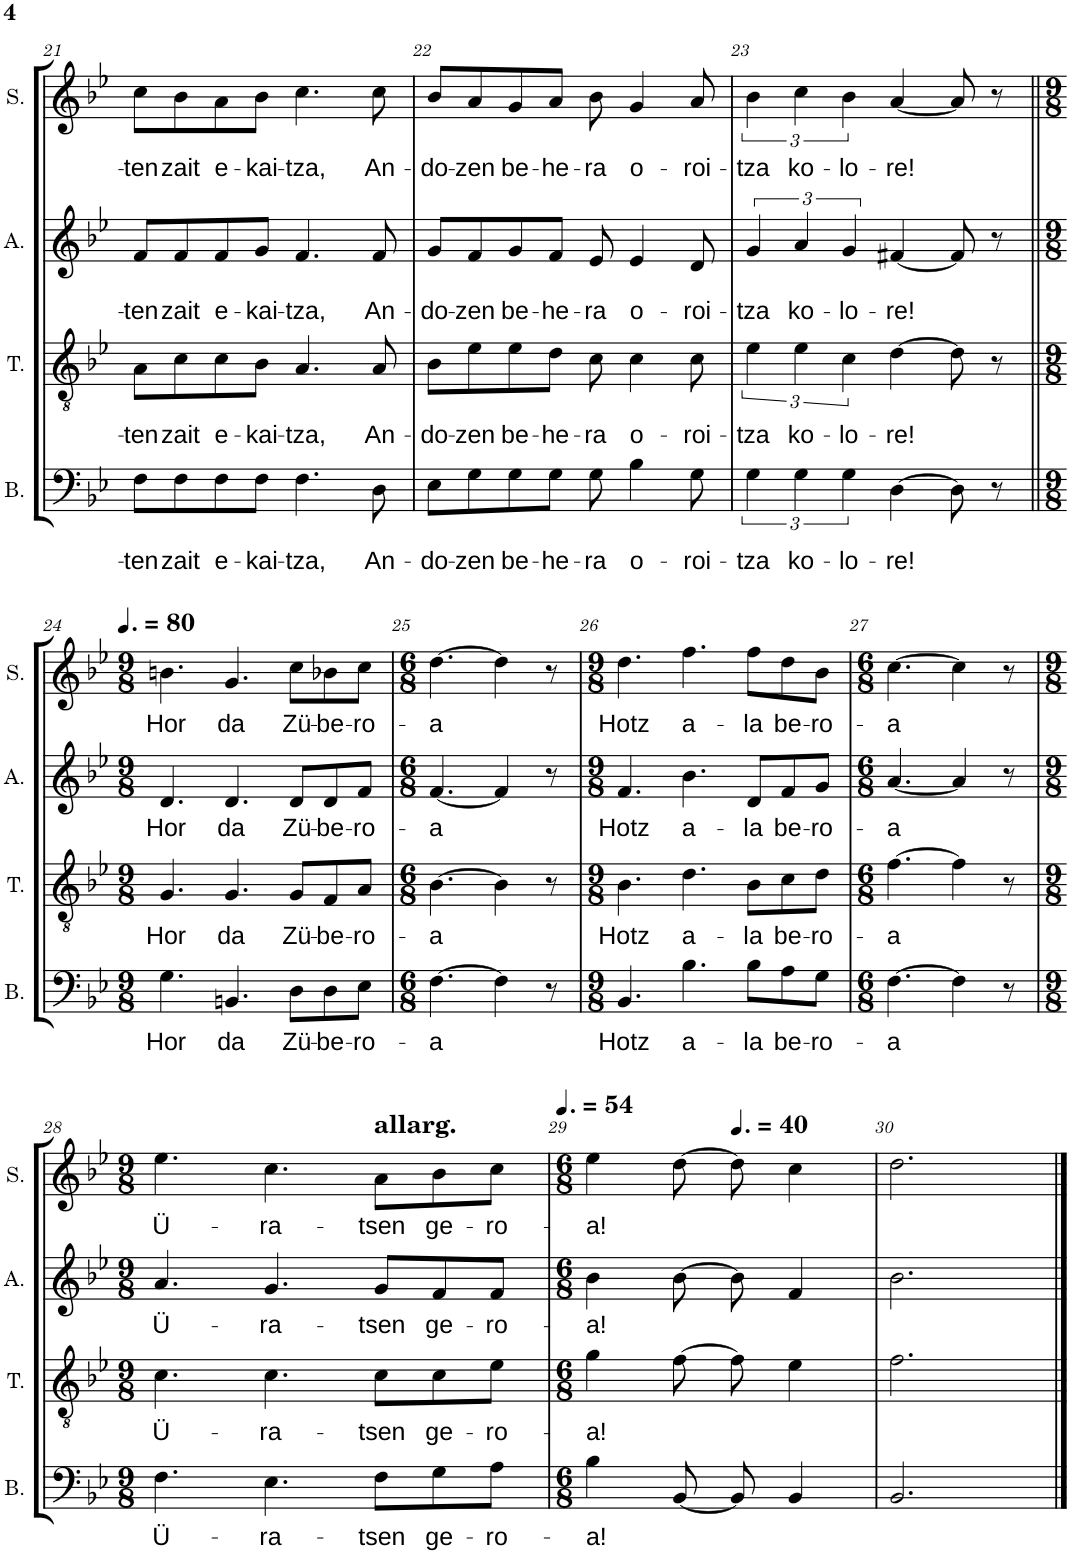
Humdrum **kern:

**kern	**text	**text	**kern	**text	**text	**kern	**text	**text	**kern	**text	**text
*part4	*part4	*part4	*part3	*part3	*part3	*part2	*part2	*part2	*part1	*part1	*part1
*staff4	*staff4	*staff4	*staff3	*staff3	*staff3	*staff2	*staff2	*staff2	*staff1	*staff1	*staff1
*I"Basse	*	*	*I"Ténor	*	*	*I"Alto	*	*	*I"Soprano	*	*
*I'B.	*	*	*I'T.	*	*	*I'A.	*	*	*I'S.	*	*
!!LO:PB:g=z
*clefF4	*	*	*clefGv2	*	*	*clefG2	*	*	*clefG2	*	*
*k[b-e-]	*	*	*k[b-e-]	*	*	*k[b-e-]	*	*	*k[b-e-]	*	*
*M3/4	*	*	*M3/4	*	*	*M3/4	*	*	*M3/4	*	*
=21	=21	=21	=21	=21	=21	=21	=21	=21	=21	=21	=21
!	!	!LO:LY:b	!	!	!LO:LY:b	!	!	!LO:LY:b	!	!	!LO:LY:b
8F\L	.	-ten	8A\L	.	-ten	8f/L	.	-ten	8cc\L	.	-ten
!	!	!LO:LY:b	!	!	!LO:LY:b	!	!	!LO:LY:b	!	!	!LO:LY:b
8F\	.	zait	8c\	.	zait	8f/	.	zait	8b-\	.	zait
!	!	!LO:LY:b	!	!	!LO:LY:b	!	!	!LO:LY:b	!	!	!LO:LY:b
8F\	.	e-	8c\	.	e-	8f/	.	e-	8a\	.	e-
!	!	!LO:LY:b	!	!	!LO:LY:b	!	!	!LO:LY:b	!	!	!LO:LY:b
8F\J	.	-kai-	8B-\J	.	-kai-	8g/J	.	-kai-	8b-\J	.	-kai-
!	!	!LO:LY:b	!	!	!LO:LY:b	!	!	!LO:LY:b	!	!	!LO:LY:b
[4F\	.	-tza,	[4A/	.	-tza,	[4f/	.	-tza,	[4cc\	.	-tza,
8ryy	.	.	8ryy	.	.	8ryy	.	.	8ryy	.	.
!	!	!LO:LY:b	!	!	!LO:LY:b	!	!	!LO:LY:b	!	!	!LO:LY:b
8D\	.	An-	8A/	.	An-	8f/	.	An-	8cc\	.	An-
=22	=22	=22	=22	=22	=22	=22	=22	=22	=22	=22	=22
!	!	!LO:LY:b	!	!	!LO:LY:b	!	!	!LO:LY:b	!	!	!LO:LY:b
8E-\L	.	-do-	8B-\L	.	-do-	8g/L	.	-do-	8b-/L	.	-do-
8F\]	.	.	8A/]	.	.	8f/]	.	.	8cc\]	.	.
!	!	!LO:LY:b	!	!	!LO:LY:b	!	!	!LO:LY:b	!	!	!LO:LY:b
8G\	.	-zen	8e-\	.	-zen	8f/	.	-zen	8a/	.	-zen
!	!	!LO:LY:b	!	!	!LO:LY:b	!	!	!LO:LY:b	!	!	!LO:LY:b
8G\	.	be-	8e-\	.	be-	8g/	.	be-	8g/	.	be-
!	!	!LO:LY:b	!	!	!LO:LY:b	!	!	!LO:LY:b	!	!	!LO:LY:b
8G\J	.	-he-	8d\J	.	-he-	8f/J	.	-he-	8a/J	.	-he-
!	!	!LO:LY:b	!	!	!LO:LY:b	!	!	!LO:LY:b	!	!	!LO:LY:b
8G\	.	-ra	8c\	.	-ra	8e-/	.	-ra	8b-\	.	-ra
!	!	!LO:LY:b	!	!	!LO:LY:b	!	!	!LO:LY:b	!	!	!LO:LY:b
[8B-\	.	o-	[8c\	.	o-	[8e-/	.	o-	[8g/	.	o-
!	!	!LO:LY:b	!	!	!LO:LY:b	!	!	!LO:LY:b	!	!	!LO:LY:b
8G\	.	-roi-	8c\	.	-roi-	8d/	.	-roi-	8a/	.	-roi-
=23	=23	=23	=23	=23	=23	=23	=23	=23	=23	=23	=23
!	!	!LO:LY:b	!	!	!LO:LY:b	!	!	!LO:LY:b	!	!	!LO:LY:b
6G\	.	-tza	6e-\	.	-tza	6g/	.	-tza	6b-\	.	-tza
8B-\]	.	.	8c\]	.	.	8e-/]	.	.	8g/]	.	.
!	!	!LO:LY:b	!	!	!LO:LY:b	!	!	!LO:LY:b	!	!	!LO:LY:b
6G\	.	ko-	6e-\	.	ko-	6a/	.	ko-	6cc\	.	ko-
!	!	!LO:LY:b	!	!	!LO:LY:b	!	!	!LO:LY:b	!	!	!LO:LY:b
6G\	.	-lo-	6c\	.	-lo-	6g/	.	-lo-	6b-\	.	-lo-
!	!	!LO:LY:b	!	!	!LO:LY:b	!	!	!LO:LY:b	!	!	!LO:LY:b
[4D\	.	-re!	[4d\	.	-re!	[4f#X/	.	-re!	[4a/	.	-re!
8D\]	.	.	8d\]	.	.	8f#/]	.	.	8a/]	.	.
8r	.	.	8r	.	.	8r	.	.	8r	.	.
!!LO:LB:g=z
=24||	=24||	=24||	=24||	=24||	=24||	=24||	=24||	=24||	=24||	=24||	=24||
*M9/8	*	*	*M9/8	*	*	*M9/8	*	*	*M9/8	*	*
*	*	*	*	*	*	*	*	*	*MM120	*	*
!	!LO:LY:b	!	!	!LO:LY:b	!	!	!LO:LY:b	!	!	!LO:LY:b	!
4.G\	Hor	.	4.G/	Hor	.	4.d/	Hor	.	4.bn\	Hor	.
!	!LO:LY:b	!	!	!LO:LY:b	!	!	!LO:LY:b	!	!	!LO:LY:b	!
4.BBn/	da	.	4.G/	da	.	4.d/	da	.	4.g/	da	.
!	!LO:LY:b	!	!	!LO:LY:b	!	!	!LO:LY:b	!	!	!LO:LY:b	!
8D\L	Zü-	.	8G/L	Zü-	.	8d/L	Zü-	.	8cc\L	Zü-	.
!	!LO:LY:b	!	!	!LO:LY:b	!	!	!LO:LY:b	!	!	!LO:LY:b	!
8D\	-be-	.	8F/	-be-	.	8d/	-be-	.	8b-X\	-be-	.
!	!LO:LY:b	!	!	!LO:LY:b	!	!	!LO:LY:b	!	!	!LO:LY:b	!
8E-\J	-ro-	.	8A/J	-ro-	.	8f/J	-ro-	.	8cc\J	-ro-	.
=25	=25	=25	=25	=25	=25	=25	=25	=25	=25	=25	=25
*M6/8	*	*	*M6/8	*	*	*M6/8	*	*	*M6/8	*	*
!	!LO:LY:b	!	!	!LO:LY:b	!	!	!LO:LY:b	!	!	!LO:LY:b	!
[4.F\	-a	.	[4.B-\	-a	.	[4.f/	-a	.	[4.dd\	-a	.
4F\]	.	.	4B-\]	.	.	4f/]	.	.	4dd\]	.	.
8r	.	.	8r	.	.	8r	.	.	8r	.	.
=26	=26	=26	=26	=26	=26	=26	=26	=26	=26	=26	=26
*M9/8	*	*	*M9/8	*	*	*M9/8	*	*	*M9/8	*	*
!	!LO:LY:b	!	!	!LO:LY:b	!	!	!LO:LY:b	!	!	!LO:LY:b	!
4.BB-/	Hotz	.	4.B-\	Hotz	.	4.f/	Hotz	.	4.dd\	Hotz	.
!	!LO:LY:b	!	!	!LO:LY:b	!	!	!LO:LY:b	!	!	!LO:LY:b	!
4.B-\	a-	.	4.d\	a-	.	4.b-\	a-	.	4.ff\	a-	.
!	!LO:LY:b	!	!	!LO:LY:b	!	!	!LO:LY:b	!	!	!LO:LY:b	!
8B-\L	-la	.	8B-\L	-la	.	8d/L	-la	.	8ff\L	-la	.
!	!LO:LY:b	!	!	!LO:LY:b	!	!	!LO:LY:b	!	!	!LO:LY:b	!
8A\	be-	.	8c\	be-	.	8f/	be-	.	8dd\	be-	.
!	!LO:LY:b	!	!	!LO:LY:b	!	!	!LO:LY:b	!	!	!LO:LY:b	!
8G\J	-ro-	.	8d\J	-ro-	.	8g/J	-ro-	.	8b-\J	-ro-	.
=27	=27	=27	=27	=27	=27	=27	=27	=27	=27	=27	=27
*M6/8	*	*	*M6/8	*	*	*M6/8	*	*	*M6/8	*	*
!	!LO:LY:b	!	!	!LO:LY:b	!	!	!LO:LY:b	!	!	!LO:LY:b	!
[4.F\	-a	.	[4.f\	-a	.	[4.a/	-a	.	[4.cc\	-a	.
4F\]	.	.	4f\]	.	.	4a/]	.	.	4cc\]	.	.
8r	.	.	8r	.	.	8r	.	.	8r	.	.
!!LO:LB:g=z
=28	=28	=28	=28	=28	=28	=28	=28	=28	=28	=28	=28
*M9/8	*	*	*M9/8	*	*	*M9/8	*	*	*M9/8	*	*
!	!LO:LY:b	!	!	!LO:LY:b	!	!	!LO:LY:b	!	!	!LO:LY:b	!
4.F\	Ü-	.	4.c\	Ü-	.	4.a/	Ü-	.	4.ee-\	Ü-	.
!	!LO:LY:b	!	!	!LO:LY:b	!	!	!LO:LY:b	!	!	!LO:LY:b	!
4.E-\	-ra-	.	4.c\	-ra-	.	4.g/	-ra-	.	4.cc\	-ra-	.
!	!	!	!	!	!	!	!	!	!LO:TX:a:t=allarg.	!	!
!	!LO:LY:b	!	!	!LO:LY:b	!	!	!LO:LY:b	!	!	!LO:LY:b	!
8F\L	-tsen	.	8c\L	-tsen	.	8g/L	-tsen	.	8a\L	-tsen	.
!	!LO:LY:b	!	!	!LO:LY:b	!	!	!LO:LY:b	!	!	!LO:LY:b	!
8G\	ge-	.	8c\	ge-	.	8f/	ge-	.	8b-\	ge-	.
!	!LO:LY:b	!	!	!LO:LY:b	!	!	!LO:LY:b	!	!	!LO:LY:b	!
8A\J	-ro-	.	8e-\J	-ro-	.	8f/J	-ro-	.	8cc\J	-ro-	.
=29	=29	=29	=29	=29	=29	=29	=29	=29	=29	=29	=29
*M6/8	*	*	*M6/8	*	*	*M6/8	*	*	*M6/8	*	*
*	*	*	*	*	*	*	*	*	*MM81	*	*
!	!LO:LY:b	!	!	!LO:LY:b	!	!	!LO:LY:b	!	!	!LO:LY:b	!
4B-\	-a!	.	4g\	-a!	.	4b-\	-a!	.	4ee-\	-a!	.
[8BB-/	.	.	[8f\	.	.	[8b-\	.	.	[8dd\	.	.
*	*	*	*	*	*	*	*	*	*MM60	*	*
8BB-/]	.	.	8f\]	.	.	8b-\]	.	.	8dd\]	.	.
4BB-/	.	.	4e-\	.	.	4f/	.	.	4cc\	.	.
=30	=30	=30	=30	=30	=30	=30	=30	=30	=30	=30	=30
2.BB-/	.	.	2.f\	.	.	2.b-\	.	.	2.dd\	.	.
==	==	==	==	==	==	==	==	==	==	==	==
*-	*-	*-	*-	*-	*-	*-	*-	*-	*-	*-	*-
